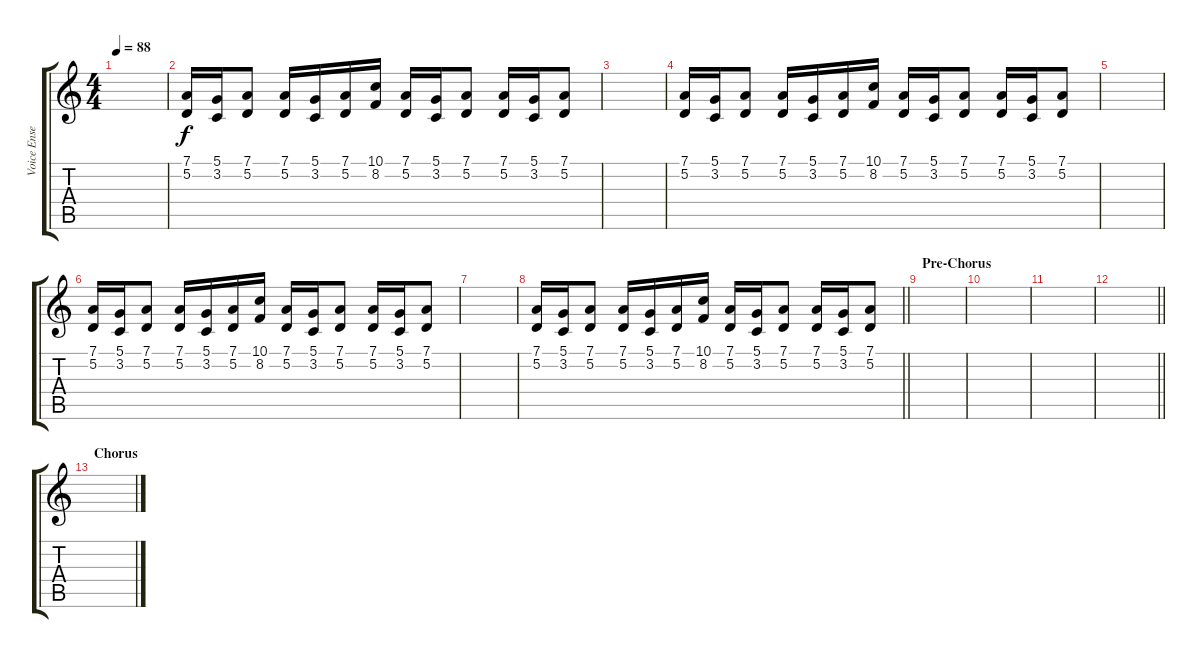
\track ("Voice Ensemble [Flake]" "Voice Ense") {instrument choiraahs}
\staff {score tabs}
\tuning (D4 A3 F3 C3 G2 C2) {hide}
\ts (4 4)
\tempo 88
\clef g2
\ks c
|
(7.1 5.2).16{volume 8 instrument synthvoice} (5.1 3.2).16 (7.1 5.2).8 (7.1 5.2).16 (5.1 3.2).16 (7.1 5.2).16 (10.1 8.2).16 (7.1 5.2).16 (5.1 3.2).16 (7.1 5.2).8 (7.1 5.2).16 (5.1 3.2).16 (7.1 5.2).8 |
|
(7.1 5.2).16{instrument synthvoice} (5.1 3.2).16 (7.1 5.2).8 (7.1 5.2).16 (5.1 3.2).16 (7.1 5.2).16 (10.1 8.2).16 (7.1 5.2).16 (5.1 3.2).16 (7.1 5.2).8 (7.1 5.2).16 (5.1 3.2).16 (7.1 5.2).8 |
|
(7.1 5.2).16{instrument synthvoice} (5.1 3.2).16 (7.1 5.2).8 (7.1 5.2).16 (5.1 3.2).16 (7.1 5.2).16 (10.1 8.2).16 (7.1 5.2).16 (5.1 3.2).16 (7.1 5.2).8 (7.1 5.2).16 (5.1 3.2).16 (7.1 5.2).8 |
|
\barLineRight lightlight
(7.1 5.2).16{instrument synthvoice} (5.1 3.2).16 (7.1 5.2).8 (7.1 5.2).16 (5.1 3.2).16 (7.1 5.2).16 (10.1 8.2).16 (7.1 5.2).16 (5.1 3.2).16 (7.1 5.2).8 (7.1 5.2).16 (5.1 3.2).16 (7.1 5.2).8 |
\section ("" "Pre-Chorus ")
|
|
|
\barLineRight lightlight
|
\section ("" "Chorus")
